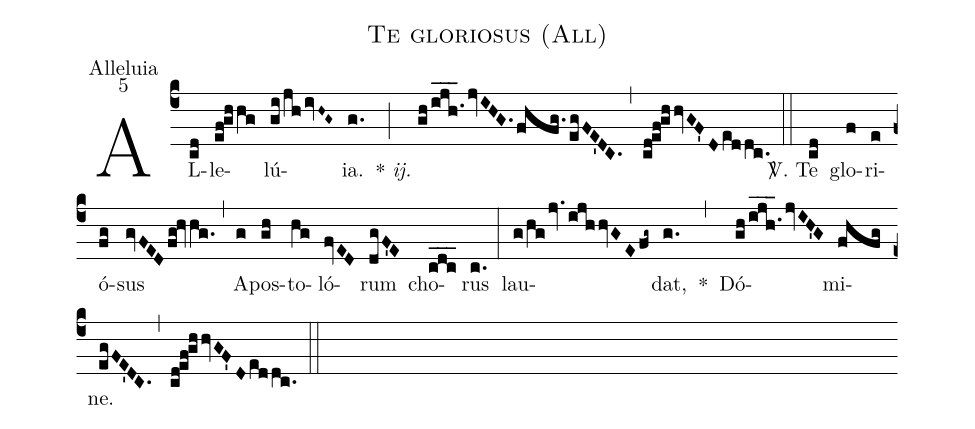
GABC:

name:Te gloriosus (All);
office-part:Alleluia;
mode:5;
%%
(c4) AL(cd)le(ef!ghhg)lú(gi/jh/ivH~G~)ia.(g.) {*} <i>ij.</i>(;) (gh/ijh.1___jvIHG.fhfg./egFE'DC.) (,) (cd!ef!ghhvGF'Deddc.) (::)
<sp>V/</sp>. Te(cd) glo(f)ri(e)ó(fg)sus(gvFEDfg!hvhg.) (,) A(g)pos(gh)to(hg)ló(fvED)rum(dgF'E) cho(cdc___)rus(c.) (:)
lau(g/hg/jv.ijhhvGEfg~)dat,(g.) *(,) Dó(gh/ijh.1___jvIH'G)mi(fhfg)ne.(egFE'DC.) (,) (cd!ef!ghhvGF'Deddc.) (::)
